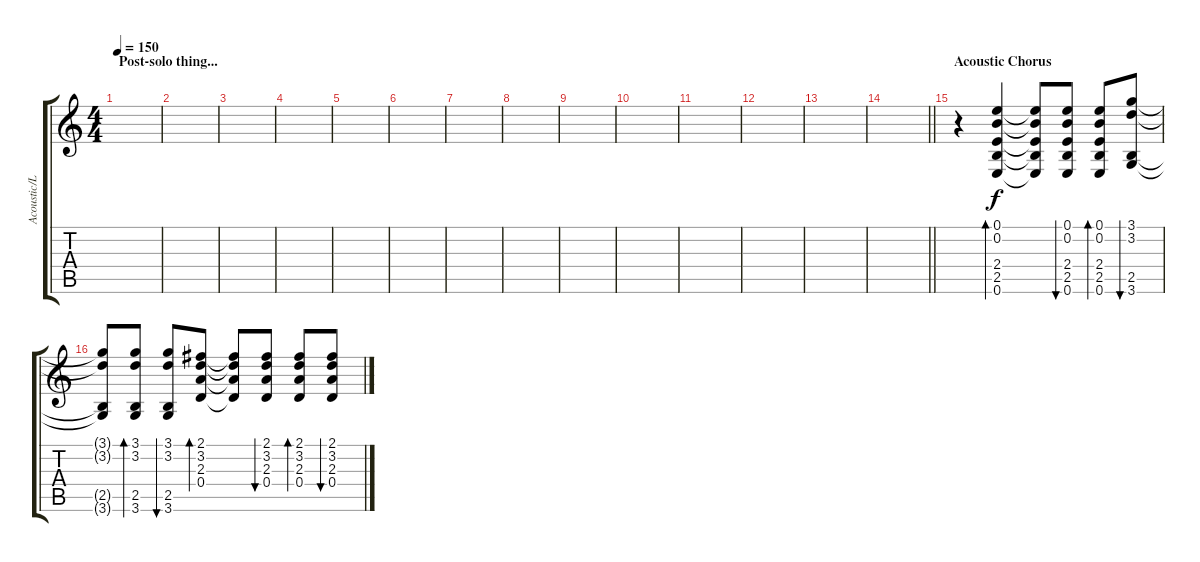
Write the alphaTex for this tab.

\track ("Acoustic/Lead Guitar" "Acoustic/L") {instrument acousticguitarsteel}
\staff {score tabs}
\tuning (E4 B3 G3 D3 A2 E2) {hide}
\ts (4 4)
\section ("" "Post-solo thing...")
\tempo 150
\clef g2
\ks c
|
|
|
|
|
|
|
|
|
|
|
|
|
\barLineRight lightlight
|
\section ("" "Acoustic Chorus")
r.4 (0.1 0.2 2.4 2.5 0.6).4{bd 120 volume 16 instrument acousticguitarsteel} (0.1{t} 0.2{t} 2.4{t} 2.5{t} 0.6{t}).8 (0.1 0.2 2.4 2.5 0.6).8{bu 120} (0.1 0.2 2.4 2.5 0.6).8{bd 120} (3.1 3.2 2.5 3.6).8{bu 120} |
(3.1{t} 3.2{t} 2.5{t} 3.6{t}).8 (3.1 3.2 2.5 3.6).8{bd 120} (3.1 3.2 2.5 3.6).8{bu 120} (2.1 3.2 2.3 0.4).8{bd 120} (2.1{t} 3.2{t} 2.3{t} 0.4{t}).8 (2.1 3.2 2.3 0.4).8{bu 120} (2.1 3.2 2.3 0.4).8{bd 120} (2.1 3.2 2.3 0.4).8{bu 120}
